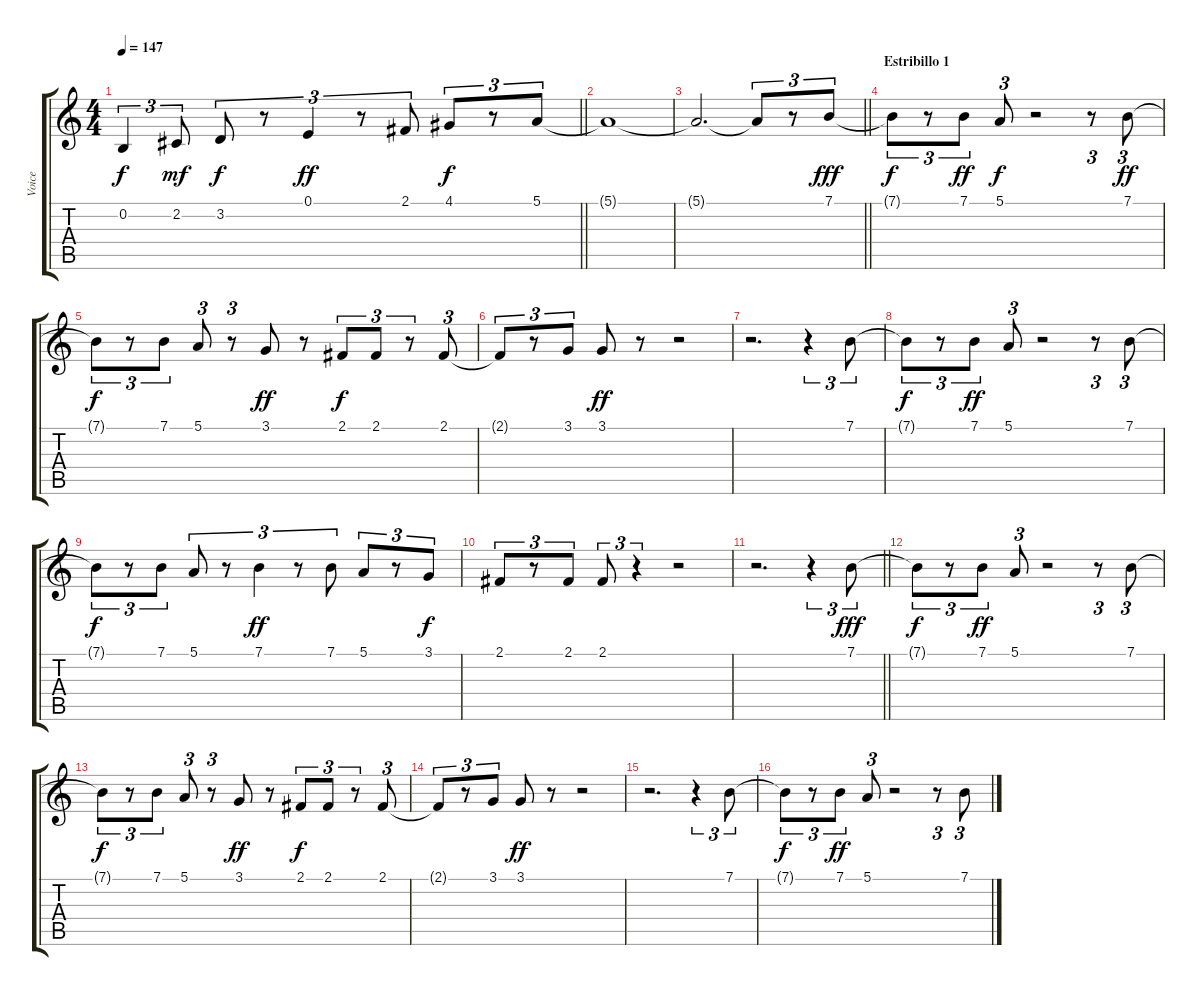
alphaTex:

\track ("Voice" "Voice") {instrument altosax}
\staff {score tabs}
\tuning (E4 B3 G3 D3 A2 E2) {hide}
\ts (4 4)
\tempo 147
\clef g2
\barLineRight lightlight
\ks c
0.2{t}.4{tu (3 2) dy f} 2.2.8{tu (3 2) dy mf} 3.2.8{tu (3 2) dy f} r.8{tu (3 2)} 0.1.4{tu (3 2) dy ff} r.8{tu (3 2)} 2.1.8{tu (3 2)} 4.1.8{tu (3 2) dy f} r.8{tu (3 2)} 5.1.8{tu (3 2)} |
5.1{t}.1 |
\barLineRight lightlight
5.1{t}.2{d} 5.1{t}.8{tu (3 2)} r.8{tu (3 2)} 7.1.8{tu (3 2) dy fff} |
\section ("" "Estribillo 1")
7.1{t}.8{tu (3 2) dy f} r.8{tu (3 2)} 7.1.8{tu (3 2) dy ff} 5.1.8{tu (3 2) dy f} r.2 r.8{tu (3 2)} 7.1.8{tu (3 2) dy ff} |
7.1{t}.8{tu (3 2) dy f} r.8{tu (3 2)} 7.1.8{tu (3 2)} 5.1.8{tu (3 2)} r.8{tu (3 2)} 3.1.8{dy ff} r.8 2.1.8{tu (3 2) dy f} 2.1.8{tu (3 2)} r.8{tu (3 2)} 2.1.8{tu (3 2)} |
2.1{t}.8{tu (3 2)} r.8{tu (3 2)} 3.1.8{tu (3 2)} 3.1.8{dy ff} r.8 r.2 |
r.2{d} r.4{tu (3 2)} 7.1.8{tu (3 2)} |
7.1{t}.8{tu (3 2) dy f} r.8{tu (3 2)} 7.1.8{tu (3 2) dy ff} 5.1.8{tu (3 2)} r.2 r.8{tu (3 2)} 7.1.8{tu (3 2)} |
7.1{t}.8{tu (3 2) dy f} r.8{tu (3 2)} 7.1.8{tu (3 2)} 5.1.8{tu (3 2)} r.8{tu (3 2)} 7.1.4{tu (3 2) dy ff} r.8{tu (3 2)} 7.1.8{tu (3 2)} 5.1.8{tu (3 2)} r.8{tu (3 2)} 3.1.8{tu (3 2) dy f} |
2.1.8{tu (3 2)} r.8{tu (3 2)} 2.1.8{tu (3 2)} 2.1.8{tu (3 2)} r.4{tu (3 2)} r.2 |
\barLineRight lightlight
r.2{d} r.4{tu (3 2)} 7.1.8{tu (3 2) dy fff} |
7.1{t}.8{tu (3 2) dy f} r.8{tu (3 2)} 7.1.8{tu (3 2) dy ff} 5.1.8{tu (3 2)} r.2 r.8{tu (3 2)} 7.1.8{tu (3 2)} |
7.1{t}.8{tu (3 2) dy f} r.8{tu (3 2)} 7.1.8{tu (3 2)} 5.1.8{tu (3 2)} r.8{tu (3 2)} 3.1.8{dy ff} r.8 2.1.8{tu (3 2) dy f} 2.1.8{tu (3 2)} r.8{tu (3 2)} 2.1.8{tu (3 2)} |
2.1{t}.8{tu (3 2)} r.8{tu (3 2)} 3.1.8{tu (3 2)} 3.1.8{dy ff} r.8 r.2 |
r.2{d} r.4{tu (3 2)} 7.1.8{tu (3 2)} |
7.1{t}.8{tu (3 2) dy f} r.8{tu (3 2)} 7.1.8{tu (3 2) dy ff} 5.1.8{tu (3 2)} r.2 r.8{tu (3 2)} 7.1.8{tu (3 2)}
